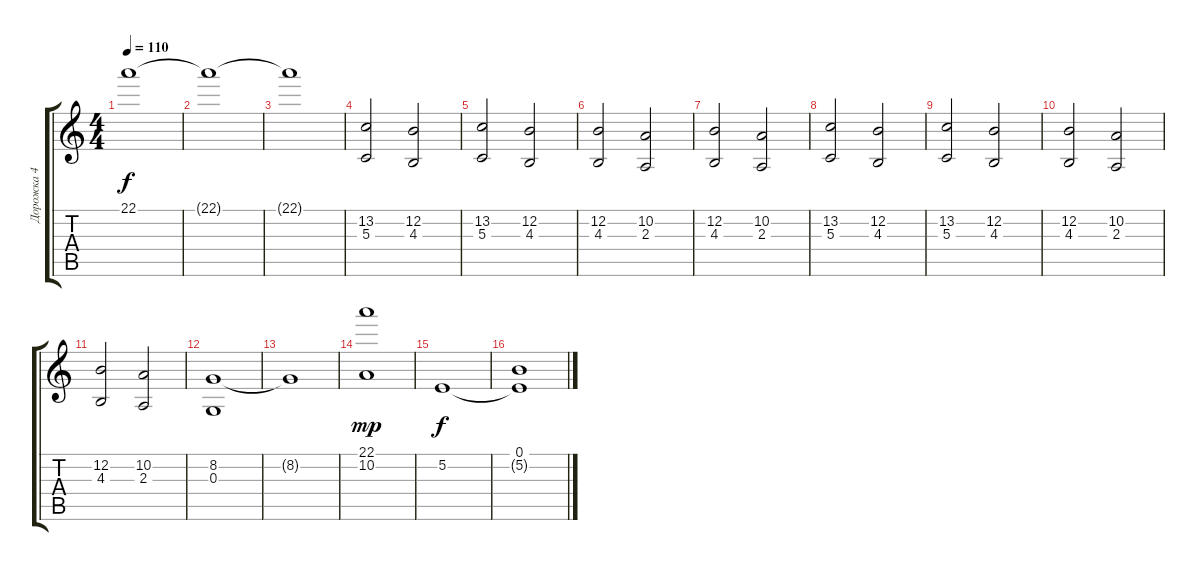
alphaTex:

\track ("Дорожка 4" "Дорожка 4") {instrument stringensemble2}
\staff {score tabs}
\tuning (B4 B3 G3 D3 A2 E2) {hide}
\ts (4 4)
\tempo 110
\clef g2
\ks c
22.1{t}.1{dy f} |
22.1{t}.1 |
22.1{t}.1 |
(13.2 5.3).2 (12.2 4.3).2 |
(13.2 5.3).2 (12.2 4.3).2 |
(12.2 4.3).2 (10.2 2.3).2 |
(12.2 4.3).2 (10.2 2.3).2 |
(13.2 5.3).2 (12.2 4.3).2 |
(13.2 5.3).2 (12.2 4.3).2 |
(12.2 4.3).2 (10.2 2.3).2 |
(12.2 4.3).2 (10.2 2.3).2 |
(8.2 0.3).1 |
8.2{t}.1 |
(22.1 10.2).1{dy mp} |
5.2.1{dy f} |
(0.1 5.2{t}).1
